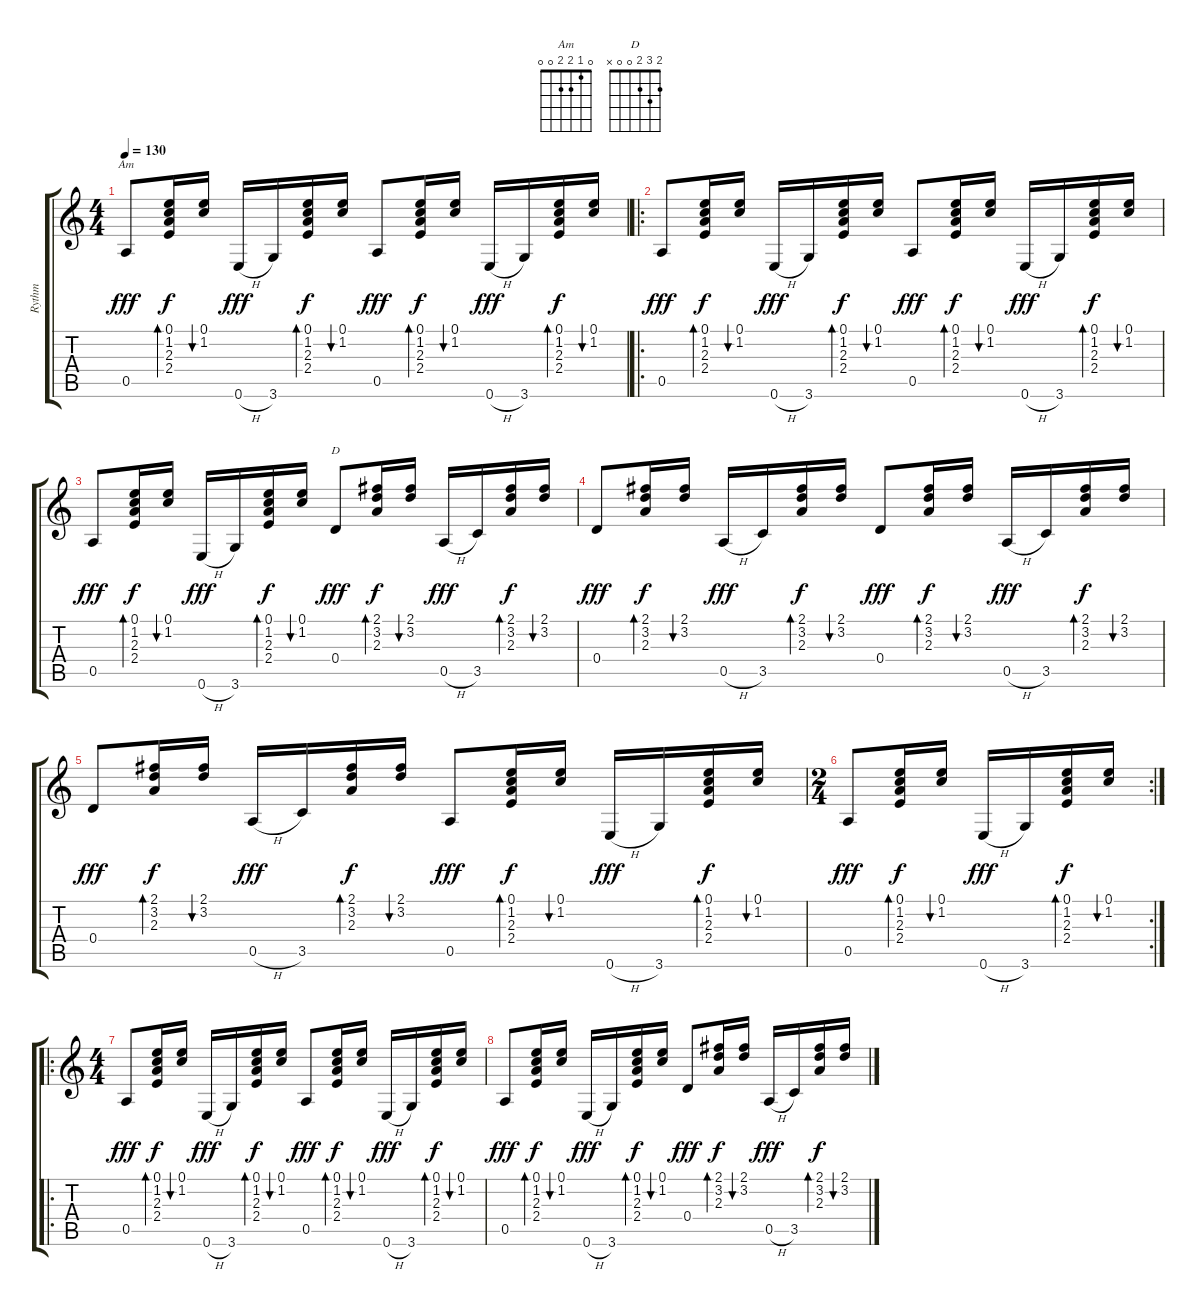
\track ("Rythm" "Rythm") {instrument acousticguitarsteel}
\staff {score tabs}
\tuning (E4 B3 G3 D3 A2 E2) {hide}
\chord ("Am" 0 1 2 2 0 0)
\chord ("D" 2 3 2 0 0 x)
\ts (4 4)
\tempo 130
\clef g2
\ks c
0.5.8{ch "Am" dy fff instrument acousticguitarsteel} (0.1 1.2 2.3 2.4).16{bd 120 dy f} (0.1 1.2).16{bu 120} 0.6{h}.16{dy fff} 3.6.16 (0.1 1.2 2.3 2.4).16{bd 120 dy f} (0.1 1.2).16{bu 120} 0.5.8{dy fff} (0.1 1.2 2.3 2.4).16{bd 120 dy f} (0.1 1.2).16{bu 120} 0.6{h}.16{dy fff} 3.6.16 (0.1 1.2 2.3 2.4).16{bd 120 dy f} (0.1 1.2).16{bu 120} |
\ro
0.5.8{dy fff} (0.1 1.2 2.3 2.4).16{bd 120 dy f} (0.1 1.2).16{bu 120} 0.6{h}.16{dy fff} 3.6.16 (0.1 1.2 2.3 2.4).16{bd 120 dy f} (0.1 1.2).16{bu 120} 0.5.8{dy fff} (0.1 1.2 2.3 2.4).16{bd 120 dy f} (0.1 1.2).16{bu 120} 0.6{h}.16{dy fff} 3.6.16 (0.1 1.2 2.3 2.4).16{bd 120 dy f} (0.1 1.2).16{bu 120} |
0.5.8{dy fff} (0.1 1.2 2.3 2.4).16{bd 120 dy f} (0.1 1.2).16{bu 120} 0.6{h}.16{dy fff} 3.6.16 (0.1 1.2 2.3 2.4).16{bd 120 dy f} (0.1 1.2).16{bu 120} 0.4.8{ch "D" dy fff} (2.1 3.2 2.3).16{bd 120 dy f} (2.1 3.2).16{bu 120} 0.5{h}.16{dy fff} 3.5.16 (2.1 3.2 2.3).16{bd 120 dy f} (2.1 3.2).16{bu 120} |
0.4.8{dy fff} (2.1 3.2 2.3).16{bd 120 dy f} (2.1 3.2).16{bu 120} 0.5{h}.16{dy fff} 3.5.16 (2.1 3.2 2.3).16{bd 120 dy f} (2.1 3.2).16{bu 120} 0.4.8{dy fff} (2.1 3.2 2.3).16{bd 120 dy f} (2.1 3.2).16{bu 120} 0.5{h}.16{dy fff} 3.5.16 (2.1 3.2 2.3).16{bd 120 dy f} (2.1 3.2).16{bu 120} |
0.4.8{dy fff} (2.1 3.2 2.3).16{bd 120 dy f} (2.1 3.2).16{bu 120} 0.5{h}.16{dy fff} 3.5.16 (2.1 3.2 2.3).16{bd 120 dy f} (2.1 3.2).16{bu 120} 0.5.8{dy fff} (0.1 1.2 2.3 2.4).16{bd 120 dy f} (0.1 1.2).16{bu 120} 0.6{h}.16{dy fff} 3.6.16 (0.1 1.2 2.3 2.4).16{bd 120 dy f} (0.1 1.2).16{bu 120} |
\rc 2
\ts (2 4)
0.5.8{dy fff} (0.1 1.2 2.3 2.4).16{bd 120 dy f} (0.1 1.2).16{bu 120} 0.6{h}.16{dy fff} 3.6.16 (0.1 1.2 2.3 2.4).16{bd 120 dy f} (0.1 1.2).16{bu 120} |
\ro
\ts (4 4)
0.5.8{dy fff} (0.1 1.2 2.3 2.4).16{bd 120 dy f} (0.1 1.2).16{bu 120} 0.6{h}.16{dy fff} 3.6.16 (0.1 1.2 2.3 2.4).16{bd 120 dy f} (0.1 1.2).16{bu 120} 0.5.8{dy fff} (0.1 1.2 2.3 2.4).16{bd 120 dy f} (0.1 1.2).16{bu 120} 0.6{h}.16{dy fff} 3.6.16 (0.1 1.2 2.3 2.4).16{bd 120 dy f} (0.1 1.2).16{bu 120} |
0.5.8{dy fff} (0.1 1.2 2.3 2.4).16{bd 120 dy f} (0.1 1.2).16{bu 120} 0.6{h}.16{dy fff} 3.6.16 (0.1 1.2 2.3 2.4).16{bd 120 dy f} (0.1 1.2).16{bu 120} 0.4.8{dy fff} (2.1 3.2 2.3).16{bd 120 dy f} (2.1 3.2).16{bu 120} 0.5{h}.16{dy fff} 3.5.16 (2.1 3.2 2.3).16{bd 120 dy f} (2.1 3.2).16{bu 120}
